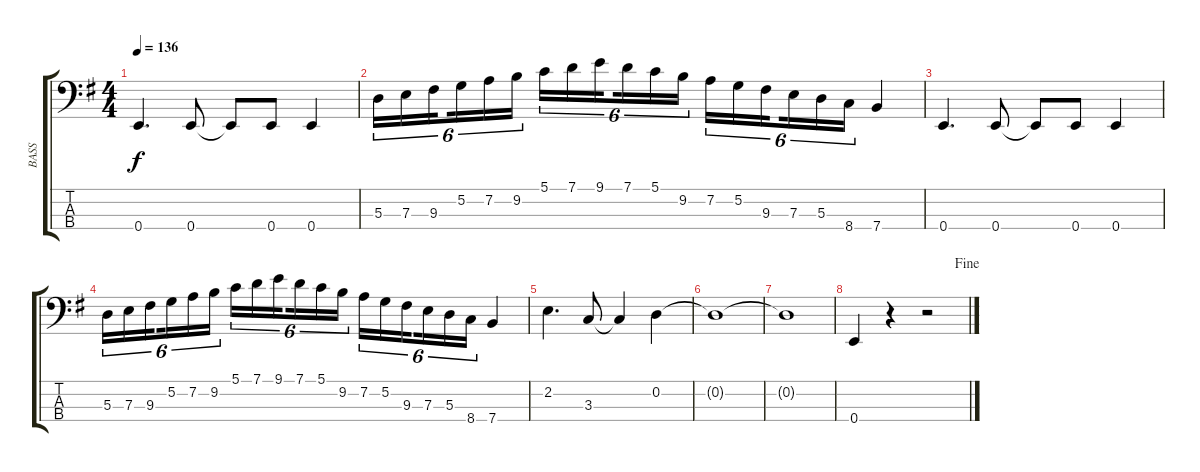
\track ("BASS" "BASS") {instrument electricbassfinger}
\staff {score tabs}
\tuning (G2 D2 A1 E1) {hide}
\ts (4 4)
\tempo 136
\clef f4
\ks eminor
0.4.4{d dy f} 0.4.8 0.4{t}.8 0.4.8 0.4.4 |
5.3.16{tu (6 4)} 7.3.16{tu (6 4)} 9.3.16{tu (6 4) beam splitsecondary} 5.2.16{tu (6 4)} 7.2.16{tu (6 4)} 9.2.16{tu (6 4)} 5.1.16{tu (6 4)} 7.1.16{tu (6 4)} 9.1.16{tu (6 4) beam splitsecondary} 7.1.16{tu (6 4)} 5.1.16{tu (6 4)} 9.2.16{tu (6 4)} 7.2.16{tu (6 4)} 5.2.16{tu (6 4)} 9.3.16{tu (6 4) beam splitsecondary} 7.3.16{tu (6 4)} 5.3.16{tu (6 4)} 8.4.16{tu (6 4)} 7.4.4 |
0.4.4{d} 0.4.8 0.4{t}.8 0.4.8 0.4.4 |
5.3.16{tu (6 4)} 7.3.16{tu (6 4)} 9.3.16{tu (6 4) beam splitsecondary} 5.2.16{tu (6 4)} 7.2.16{tu (6 4)} 9.2.16{tu (6 4)} 5.1.16{tu (6 4)} 7.1.16{tu (6 4)} 9.1.16{tu (6 4) beam splitsecondary} 7.1.16{tu (6 4)} 5.1.16{tu (6 4)} 9.2.16{tu (6 4)} 7.2.16{tu (6 4)} 5.2.16{tu (6 4)} 9.3.16{tu (6 4) beam splitsecondary} 7.3.16{tu (6 4)} 5.3.16{tu (6 4)} 8.4.16{tu (6 4)} 7.4.4 |
2.2.4{d} 3.3.8 3.3{t}.4 0.2.4 |
0.2{t}.1 |
0.2{t}.1 |
\jump fine
0.4.4 r.4 r.2
